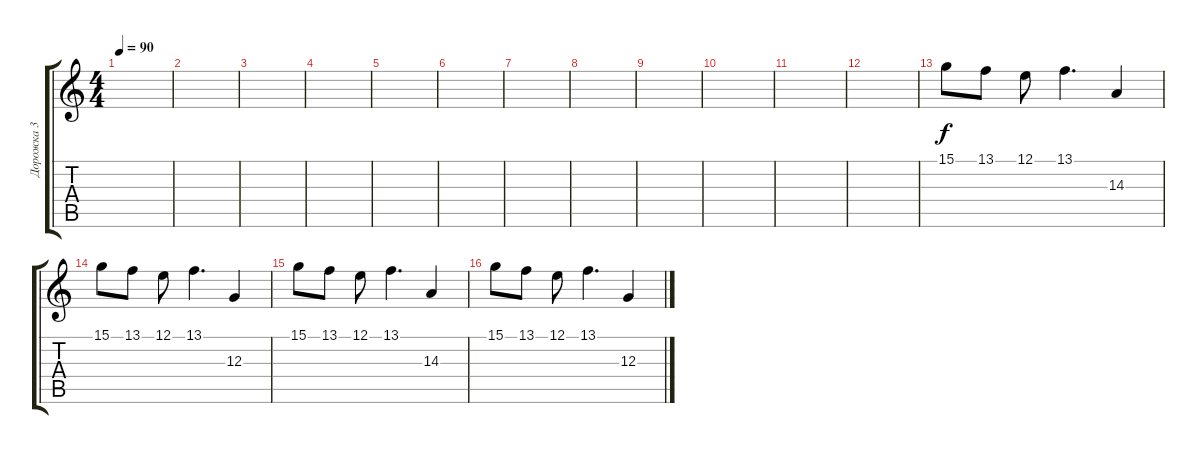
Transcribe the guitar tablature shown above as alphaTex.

\track ("Дорожка 3" "Дорожка 3") {instrument tremolostrings}
\staff {score tabs}
\tuning (E4 B3 G3 D3 A2 E2) {hide}
\ts (4 4)
\tempo 90
\clef g2
\ks c
|
|
|
|
|
|
|
|
|
|
|
|
15.1.8 13.1.8 12.1.8 13.1.4{d} 14.3.4 |
15.1.8 13.1.8 12.1.8 13.1.4{d} 12.3.4 |
15.1.8 13.1.8 12.1.8 13.1.4{d} 14.3.4 |
15.1.8 13.1.8 12.1.8 13.1.4{d} 12.3.4
